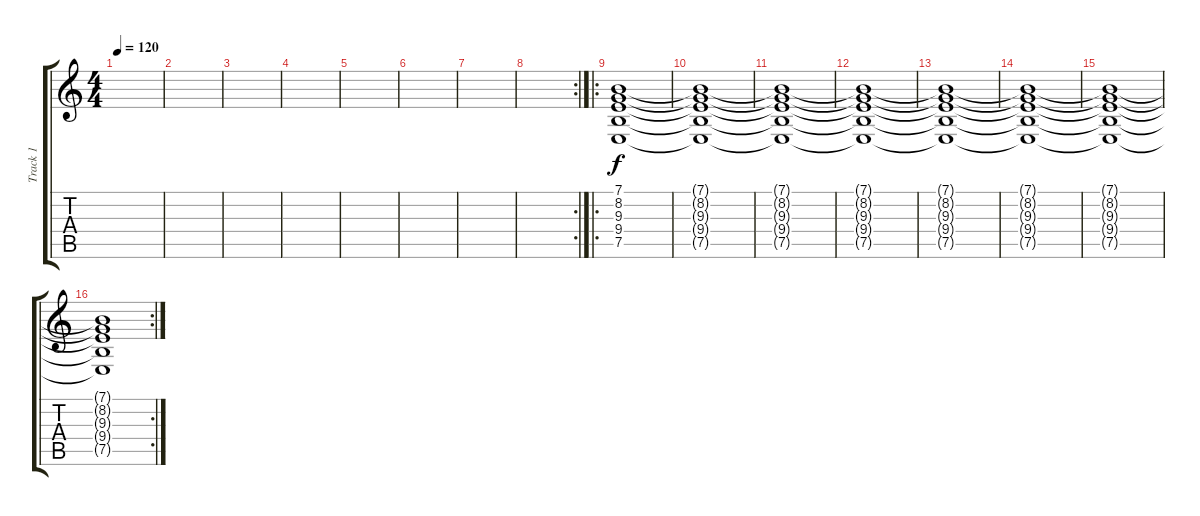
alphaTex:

\track ("Track 1" "Track 1") {instrument stringensemble1}
\staff {score tabs}
\tuning (E4 B3 G3 D3 A2 E2) {hide}
\ts (4 4)
\tempo 120
\clef g2
\ks c
|
|
|
|
|
|
|
\rc 2
|
\ro
(7.1 8.2 9.3 9.4 7.5).1 |
(7.1{t} 8.2{t} 9.3{t} 9.4{t} 7.5{t}).1 |
(7.1{t} 8.2{t} 9.3{t} 9.4{t} 7.5{t}).1 |
(7.1{t} 8.2{t} 9.3{t} 9.4{t} 7.5{t}).1 |
(7.1{t} 8.2{t} 9.3{t} 9.4{t} 7.5{t}).1 |
(7.1{t} 8.2{t} 9.3{t} 9.4{t} 7.5{t}).1 |
(7.1{t} 8.2{t} 9.3{t} 9.4{t} 7.5{t}).1 |
\rc 2
(7.1{t} 8.2{t} 9.3{t} 9.4{t} 7.5{t}).1
